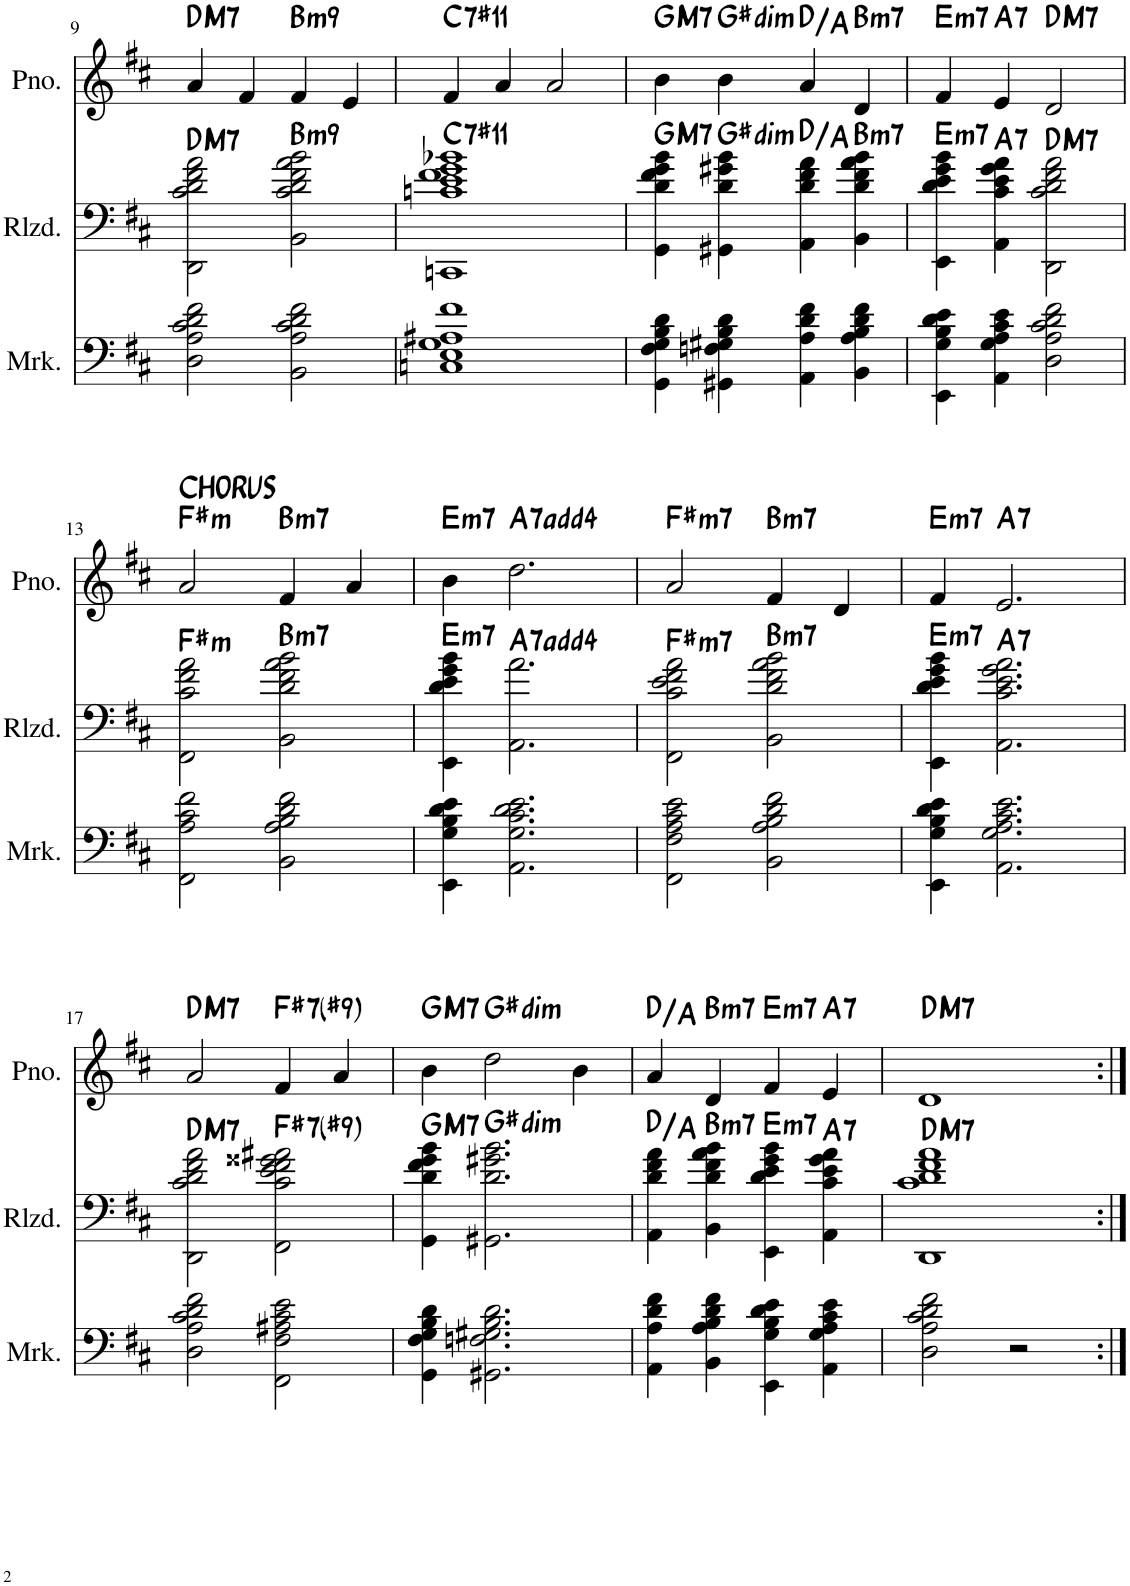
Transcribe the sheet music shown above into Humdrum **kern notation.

**kern	**kern	**harte	**kern	**harte
*part3	*part2	*part2	*part1	*part1
*staff3	*staff2	*	*staff1	*
*I"Marks The Quick Brown Fox	*I"Realized	*	*I"Piano	*
*I'Mrk.	*I'Rlzd.	*	*I'Pno.	*
!!LO:PB:g=z
*clefF4	*clefF4	*	*clefG2	*
*k[f#c#]	*k[f#c#]	*	*k[f#c#]	*
*M4/4	*M4/4	*	*M4/4	*
=9	=9	=9	=9	=9
!	!	!LO:H:kt=M7	!	!LO:H:kt=M7
2D\ 2A\ 2c#\ 2d\ 2f#\	2DD\ 2c#\ 2d\ 2f#\ 2a\	D:maj7	4a/	D:maj7
.	.	.	4f#/	.
!	!	!LO:H:kt=m9	!	!LO:H:kt=m9
2BB\ 2A\ 2c#\ 2d\ 2f#\	2BB\ 2c#\ 2d\ 2f#\ 2a\ 2b\	B:min9	4f#/	B:min9
.	.	.	4e/	.
=10	=10	=10	=10	=10
!	!	!LO:H:kt=7	!	!LO:H:kt=7
1Cn 1E 1G 1A#X 1f#	1CCn 1cn 1e 1f# 1g 1b-X	C:7(#11)	4f#/	C:7(#11)
.	.	.	4a/	.
.	.	.	2a/	.
=11	=11	=11	=11	=11
!	!	!LO:H:kt=M7	!	!LO:H:kt=M7
4GG\ 4F#\ 4G\ 4B\ 4d\	4GG\ 4d\ 4f#\ 4g\ 4b\	G:maj7	4b\	G:maj7
!	!	!LO:H:kt=dim	!	!LO:H:kt=dim
4GG#X\ 4Fn\ 4G#X\ 4B\ 4d\	4GG#X\ 4d\ 4g#X\ 4b\	G#:dim	4b\	G#:dim
4AA\ 4A\ 4d\ 4f#\	4AA\ 4d\ 4f#\ 4a\	D:maj/5	4a/	D:maj/5
!	!	!LO:H:kt=m7	!	!LO:H:kt=m7
4BB\ 4A\ 4B\ 4d\ 4f#\	4BB\ 4d\ 4f#\ 4a\ 4b\	B:min7	4d/	B:min7
=12	=12	=12	=12	=12
!	!	!LO:H:kt=m7	!	!LO:H:kt=m7
4EE\ 4G\ 4B\ 4d\ 4e\	4EE\ 4d\ 4e\ 4g\ 4b\	E:min7	4f#/	E:min7
!	!	!LO:H:kt=7	!	!LO:H:kt=7
4AA\ 4G\ 4A\ 4c#\ 4e\	4AA\ 4c#\ 4e\ 4g\ 4a\	A:7	4e/	A:7
!	!	!LO:H:kt=M7	!	!LO:H:kt=M7
2D\ 2A\ 2c#\ 2d\ 2f#\	2DD\ 2c#\ 2d\ 2f#\ 2a\	D:maj7	2d/	D:maj7
!!LO:LB:g=z
=13	=13	=13	=13	=13
*k[f#c#]	*k[f#c#]	*	*k[f#c#]	*
!	!	!LO:H:kt=m	!LO:TX:a:B:t=CHORUS	!LO:H:kt=m
2FF#\ 2A\ 2c#\ 2f#\	2FF#\ 2c#\ 2f#\ 2a\	F#:min	2a/	F#:min
!	!	!LO:H:kt=m7	!	!LO:H:kt=m7
2BB\ 2A\ 2B\ 2d\ 2f#\	2BB\ 2d\ 2f#\ 2a\ 2b\	B:min7	4f#/	B:min7
.	.	.	4a/	.
=14	=14	=14	=14	=14
!	!	!LO:H:kt=m7	!	!LO:H:kt=m7
4EE\ 4G\ 4B\ 4d\ 4e\	4EE\ 4d\ 4e\ 4g\ 4b\	E:min7	4b\	E:min7
!	!	!LO:H:kt=7	!	!LO:H:kt=7
2.AA\ 2.G\ 2.c#\ 2.d\ 2.e\	2.AA\ 2.a\	A:7(4)	2.dd\	A:7(4)
=15	=15	=15	=15	=15
!	!	!LO:H:kt=m7	!	!LO:H:kt=m7
2FF#\ 2F#\ 2A\ 2c#\ 2e\	2FF#\ 2c#\ 2e\ 2f#\ 2a\	F#:min7	2a/	F#:min7
!	!	!LO:H:kt=m7	!	!LO:H:kt=m7
2BB\ 2A\ 2B\ 2d\ 2f#\	2BB\ 2d\ 2f#\ 2a\ 2b\	B:min7	4f#/	B:min7
.	.	.	4d/	.
=16	=16	=16	=16	=16
!	!	!LO:H:kt=m7	!	!LO:H:kt=m7
4EE\ 4G\ 4B\ 4d\ 4e\	4EE\ 4d\ 4e\ 4g\ 4b\	E:min7	4f#/	E:min7
!	!	!LO:H:kt=7	!	!LO:H:kt=7
2.AA\ 2.G\ 2.A\ 2.c#\ 2.e\	2.AA\ 2.c#\ 2.e\ 2.g\ 2.a\	A:7	2.e/	A:7
!!LO:LB:g=z
=17	=17	=17	=17	=17
!	!	!LO:H:kt=M7	!	!LO:H:kt=M7
2D\ 2A\ 2c#\ 2d\ 2f#\	2DD\ 2c#\ 2d\ 2f#\ 2a\	D:maj7	2a/	D:maj7
!	!	!LO:H:kt=7	!	!LO:H:kt=7
2FF#\ 2F#\ 2A#X\ 2c#\ 2e\	2FF#\ 2c#\ 2e\ 2f#\ 2g##X\ 2a#X\	F#:7(#9)	4f#/	F#:7(#9)
.	.	.	4a/	.
=18	=18	=18	=18	=18
!	!	!LO:H:kt=M7	!	!LO:H:kt=M7
4GG\ 4F#\ 4G\ 4B\ 4d\	4GG\ 4d\ 4f#\ 4g\ 4b\	G:maj7	4b\	G:maj7
!	!	!LO:H:kt=dim	!	!LO:H:kt=dim
2.GG#X\ 2.Fn\ 2.G#X\ 2.B\ 2.d\	2.GG#X\ 2.d\ 2.g#X\ 2.b\	G#:dim	2dd\	G#:dim
.	.	.	4b\	.
=19	=19	=19	=19	=19
4AA\ 4A\ 4d\ 4f#\	4AA\ 4d\ 4f#\ 4a\	D:maj/5	4a/	D:maj/5
!	!	!LO:H:kt=m7	!	!LO:H:kt=m7
4BB\ 4A\ 4B\ 4d\ 4f#\	4BB\ 4d\ 4f#\ 4a\ 4b\	B:min7	4d/	B:min7
!	!	!LO:H:kt=m7	!	!LO:H:kt=m7
4EE\ 4G\ 4B\ 4d\ 4e\	4EE\ 4d\ 4e\ 4g\ 4b\	E:min7	4f#/	E:min7
!	!	!LO:H:kt=7	!	!LO:H:kt=7
4AA\ 4G\ 4A\ 4c#\ 4e\	4AA\ 4c#\ 4e\ 4g\ 4a\	A:7	4e/	A:7
=20	=20	=20	=20	=20
!	!	!LO:H:kt=M7	!	!LO:H:kt=M7
2D\ 2A\ 2c#\ 2d\ 2f#\	1DD 1c# 1d 1f# 1a	D:maj7	1d	D:maj7
2r	.	.	.	.
=:|!	=:|!	=:|!	=:|!	=:|!
*-	*-	*-	*-	*-
